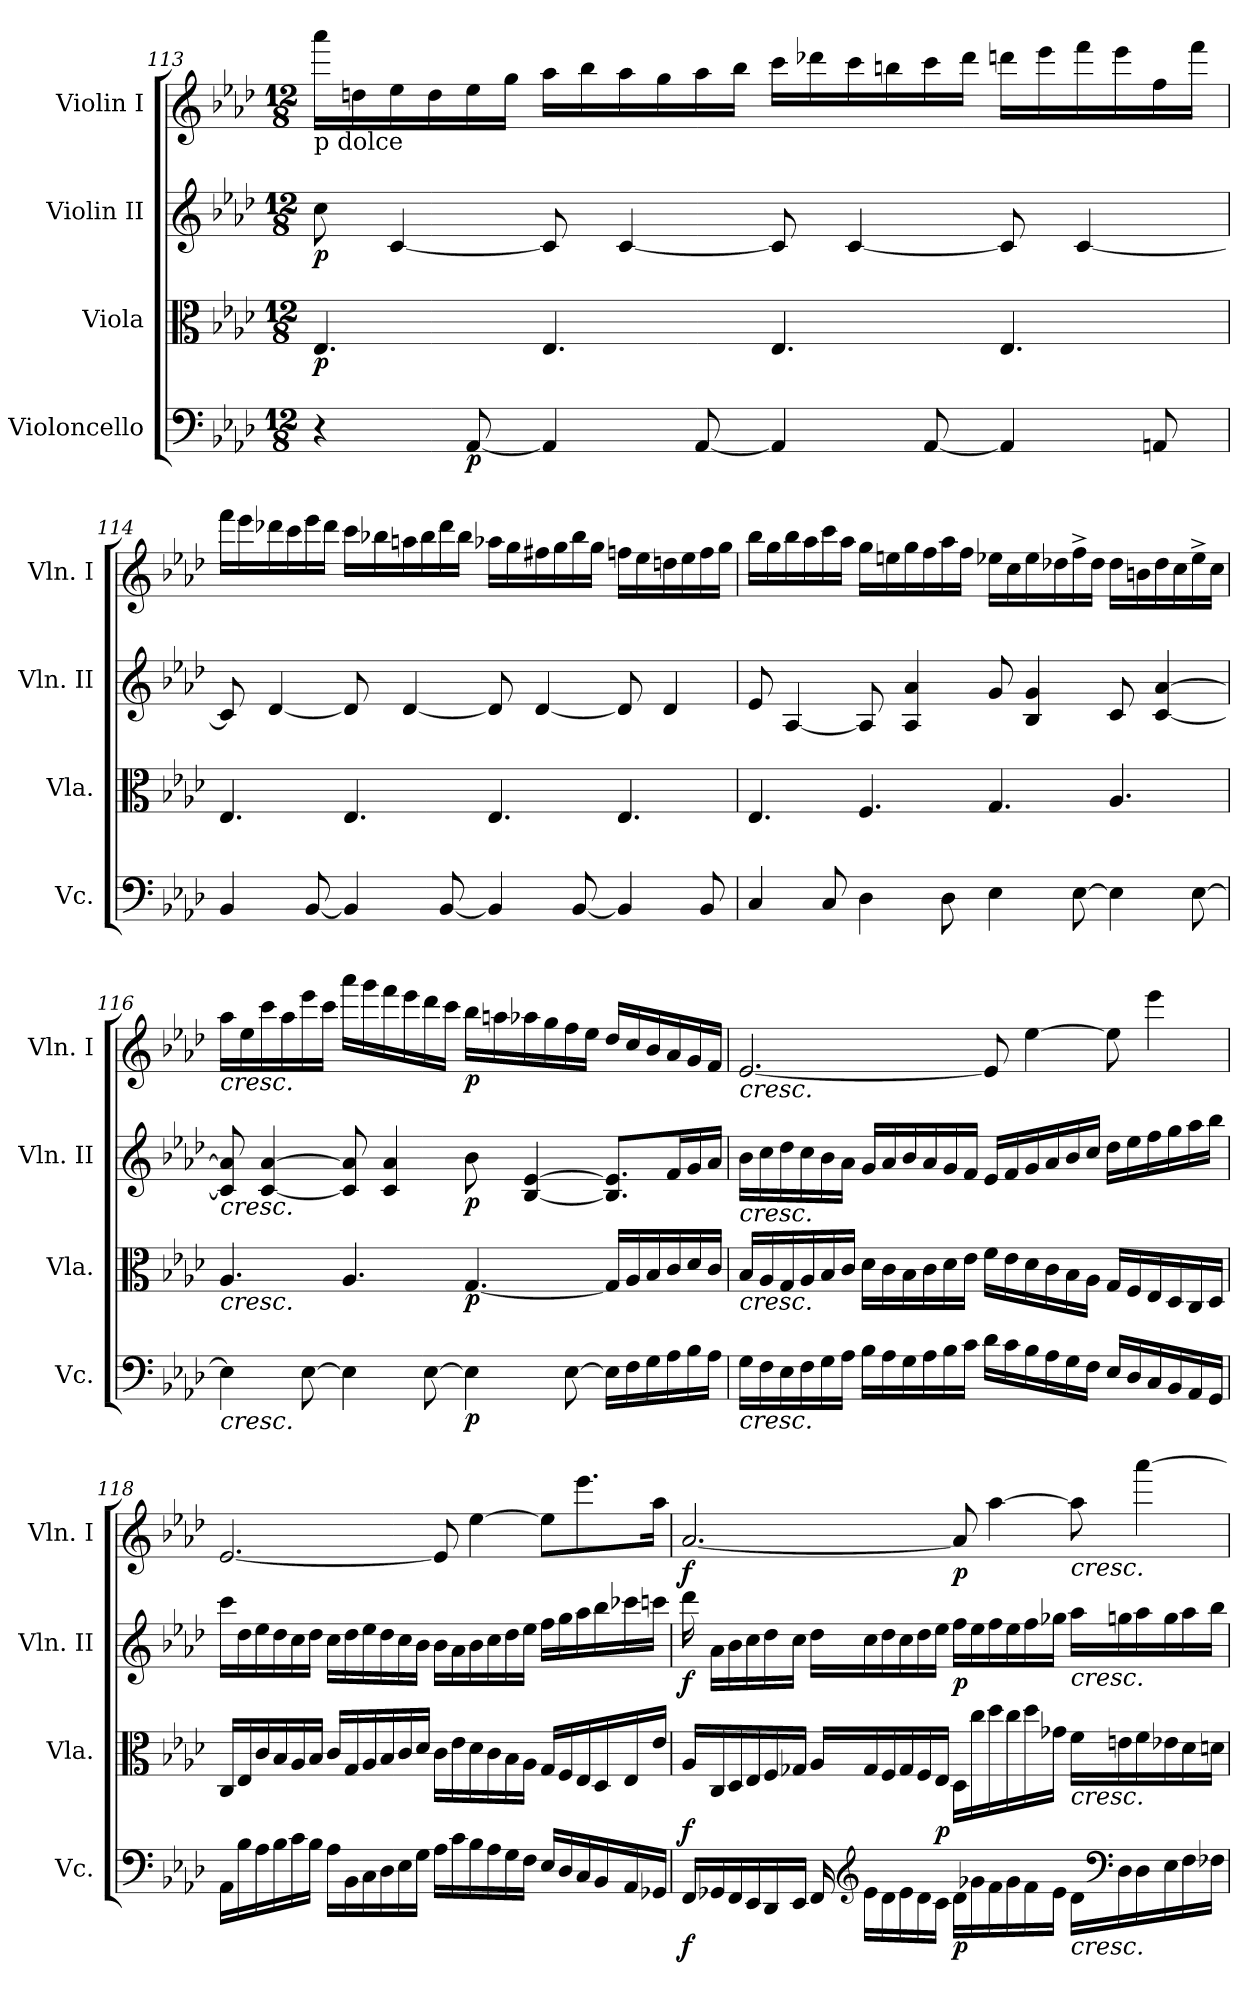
**kern	**dynam	**kern	**dynam	**kern	**dynam	**kern	**dynam
*part4	*part4	*part3	*part3	*part2	*part2	*part1	*part1
*staff4	*staff4	*staff3	*staff3	*staff2	*staff2	*staff1	*staff1
*I"Violoncello	*	*I"Viola	*	*I"Violin II	*	*I"Violin I	*
*I'Vc.	*	*I'Vla.	*	*I'Vln. II	*	*I'Vln. I	*
!!LO:PB:g=z
*clefF4	*	*clefC3	*	*clefG2	*	*clefG2	*
*k[b-e-a-d-]	*	*k[b-e-a-d-]	*	*k[b-e-a-d-]	*	*k[b-e-a-d-]	*
*A-:	*	*A-:	*	*A-:	*	*A-:	*
*M12/8	*	*M12/8	*	*M12/8	*	*M12/8	*
=113	=113	=113	=113	=113	=113	=113	=113
!	!	!	!	!	!	!LO:TX:b:t=p dolce	!
!	!	!	!LO:DY:b	!	!LO:DY:b	!	!
4r	.	4.E-/	p	8cc\	p	16aaa-\LL	.
.	.	.	.	.	.	16ddn\	.
.	.	.	.	[4c/	.	16ee-\	.
.	.	.	.	.	.	16dd\	.
!	!LO:DY:b	!	!	!	!	!	!
[8AA-/	p	.	.	.	.	16ee-\	.
.	.	.	.	.	.	16gg\JJ	.
4AA-/]	.	4.E-/	.	8c/]	.	16aa-\LL	.
.	.	.	.	.	.	16bb-\	.
.	.	.	.	[4c/	.	16aa-\	.
.	.	.	.	.	.	16gg\	.
[8AA-/	.	.	.	.	.	16aa-\	.
.	.	.	.	.	.	16bb-\JJ	.
4AA-/]	.	4.E-/	.	8c/]	.	16ccc\LL	.
.	.	.	.	.	.	16ddd-X\	.
.	.	.	.	[4c/	.	16ccc\	.
.	.	.	.	.	.	16bbn\	.
[8AA-/	.	.	.	.	.	16ccc\	.
.	.	.	.	.	.	16ddd-\JJ	.
4AA-/]	.	4.E-/	.	8c/]	.	16dddn\LL	.
.	.	.	.	.	.	16eee-\	.
.	.	.	.	[4c/	.	16fff\	.
.	.	.	.	.	.	16eee-\	.
8AAn/	.	.	.	.	.	16ff\	.
.	.	.	.	.	.	16fff\JJ	.
!!LO:LB:g=z
=114	=114	=114	=114	=114	=114	=114	=114
4BB-/	.	4.E-/	.	8c/]	.	16fff\LL	.
.	.	.	.	.	.	16eee-\	.
.	.	.	.	[4d-/	.	16ddd-X\	.
.	.	.	.	.	.	16ccc\	.
[8BB-/	.	.	.	.	.	16eee-\	.
.	.	.	.	.	.	16ddd-\JJ	.
4BB-/]	.	4.E-/	.	8d-/]	.	16ccc\LL	.
.	.	.	.	.	.	16bb-X\	.
.	.	.	.	[4d-/	.	16aan\	.
.	.	.	.	.	.	16bb-\	.
[8BB-/	.	.	.	.	.	16ddd-\	.
.	.	.	.	.	.	16bb-\JJ	.
4BB-/]	.	4.E-/	.	8d-/]	.	16aa-X\LL	.
.	.	.	.	.	.	16gg\	.
.	.	.	.	[4d-/	.	16ff#X\	.
.	.	.	.	.	.	16gg\	.
[8BB-/	.	.	.	.	.	16bb-\	.
.	.	.	.	.	.	16gg\JJ	.
4BB-/]	.	4.E-/	.	8d-/]	.	16ffn\LL	.
.	.	.	.	.	.	16ee-\	.
.	.	.	.	4d-/	.	16ddn\	.
.	.	.	.	.	.	16ee-\	.
8BB-/	.	.	.	.	.	16ff\	.
.	.	.	.	.	.	16gg\JJ	.
!!LO:LB:g=z
=115	=115	=115	=115	=115	=115	=115	=115
4C/	.	4.E-/	.	8e-/	.	16bb-\LL	.
.	.	.	.	.	.	16gg\	.
.	.	.	.	[4A-/	.	16bb-\	.
.	.	.	.	.	.	16aa-\	.
8C/	.	.	.	.	.	16ccc\	.
.	.	.	.	.	.	16aa-\JJ	.
4D-\	.	4.F/	.	8A-/]	.	16gg\LL	.
.	.	.	.	.	.	16een\	.
.	.	.	.	4A-/ 4a-/	.	16gg\	.
.	.	.	.	.	.	16ff\	.
8D-\	.	.	.	.	.	16aa-\	.
.	.	.	.	.	.	16ff\JJ	.
4E-\	.	4.G/	.	8g/	.	16ee-X\LL	.
.	.	.	.	.	.	16cc\	.
.	.	.	.	4B-/ 4g/	.	16ee-\	.
.	.	.	.	.	.	16dd-X\	.
[8E-\	.	.	.	.	.	16ff^\	.
.	.	.	.	.	.	16dd-\JJ	.
4E-\]	.	4.A-/	.	8c/	.	16dd-\LL	.
.	.	.	.	.	.	16bn\	.
.	.	.	.	[4c/ [4a-/	.	16dd-\	.
.	.	.	.	.	.	16cc\	.
[8E-\	.	.	.	.	.	16ee-^\	.
.	.	.	.	.	.	16cc\JJ	.
!!LO:PB:g=z
=116	=116	=116	=116	=116	=116	=116	=116
!	!	!	!	!	!	!LO:TX:b:i:t=cresc.	!
!	!	!	!	!LO:TX:b:i:t=cresc.	!	!	!
!	!	!LO:TX:b:i:t=cresc.	!	!	!	!	!
!LO:TX:b:i:t=cresc.	!	!	!	!	!	!	!
4E-\]	.	4.A-/	.	8c/] 8a-/]	.	16aa-\LL	.
.	.	.	.	.	.	16ee-\	.
.	.	.	.	[4c/ [4a-/	.	16ccc\	.
.	.	.	.	.	.	16aa-\	.
[8E-\	.	.	.	.	.	16eee-\	.
.	.	.	.	.	.	16ccc\JJ	.
4E-\]	.	4.A-/	.	8c/] 8a-/]	.	16aaa-\LL	.
.	.	.	.	.	.	16ggg\	.
.	.	.	.	4c/ 4a-/	.	16fff\	.
.	.	.	.	.	.	16eee-\	.
[8E-\	.	.	.	.	.	16ddd-\	.
.	.	.	.	.	.	16ccc\JJ	.
!	!LO:DY:b	!	!LO:DY:b	!	!LO:DY:b	!	!LO:DY:b
4E-\]	p	[4.G/	p	8b-\	p	16bb-\LL	p
.	.	.	.	.	.	16aan\	.
.	.	.	.	[4B-/ [4e-/	.	16aa-X\	.
.	.	.	.	.	.	16gg\	.
[8E-\	.	.	.	.	.	16ff\	.
.	.	.	.	.	.	16ee-\JJ	.
16E-\LL]	.	16G/LL]	.	8.B-/] 8.e-/]L	.	16dd-/LL	.
16F\	.	16A-/	.	.	.	16cc/	.
16G\	.	16B-/	.	.	.	16b-/	.
16A-\	.	16c/	.	16f/L	.	16a-/	.
16B-\	.	16d-/	.	16g/	.	16g/	.
16A-\JJ	.	16c/JJ	.	16a-/JJ	.	16f/JJ	.
!!LO:LB:g=z
=117	=117	=117	=117	=117	=117	=117	=117
!	!	!	!	!	!	!LO:TX:b:i:t=cresc.	!
!	!	!	!	!LO:TX:b:i:t=cresc.	!	!	!
!	!	!LO:TX:b:i:t=cresc.	!	!	!	!	!
!LO:TX:b:i:t=cresc.	!	!	!	!	!	!	!
16G\LL	.	16B-/LL	.	16b-\LL	.	[2.e-/	.
16F\	.	16A-/	.	16cc\	.	.	.
16E-\	.	16G/	.	16dd-\	.	.	.
16F\	.	16A-/	.	16cc\	.	.	.
16G\	.	16B-/	.	16b-\	.	.	.
16A-\JJ	.	16c/JJ	.	16a-\JJ	.	.	.
16B-\LL	.	16d-\LL	.	16g/LL	.	.	.
16A-\	.	16c\	.	16a-/	.	.	.
16G\	.	16B-\	.	16b-/	.	.	.
16A-\	.	16c\	.	16a-/	.	.	.
16B-\	.	16d-\	.	16g/	.	.	.
16c\JJ	.	16e-\JJ	.	16f/JJ	.	.	.
16d-\LL	.	16f\LL	.	16e-/LL	.	8e-/]	.
16c\	.	16e-\	.	16f/	.	.	.
16B-\	.	16d-\	.	16g/	.	[4ee-\	.
16A-\	.	16c\	.	16a-/	.	.	.
16G\	.	16B-\	.	16b-/	.	.	.
16F\JJ	.	16A-\JJ	.	16cc/JJ	.	.	.
16E-/LL	.	16G/LL	.	16dd-\LL	.	8ee-\]	.
16D-/	.	16F/	.	16ee-\	.	.	.
16C/	.	16E-/	.	16ff\	.	4eee-\	.
16BB-/	.	16D-/	.	16gg\	.	.	.
16AA-/	.	16C/	.	16aa-\	.	.	.
16GG/JJ	.	16D-/JJ	.	16bb-\JJ	.	.	.
!!LO:PB:g=z
=118	=118	=118	=118	=118	=118	=118	=118
16AA-\LL	.	16C/LL	.	16ccc\LL	.	[2.e-/	.
16B-\	.	16E-/	.	16dd-\	.	.	.
16A-\	.	16c/	.	16ee-\	.	.	.
16B-\	.	16B-/	.	16dd-\	.	.	.
16c\	.	16A-/	.	16cc\	.	.	.
16B-\JJ	.	16B-/JJ	.	16dd-\JJ	.	.	.
16A-\LL	.	16c/LL	.	16cc\LL	.	.	.
16BB-\	.	16G/	.	16dd-\	.	.	.
16C\	.	16A-/	.	16ee-\	.	.	.
16D-\	.	16B-/	.	16dd-\	.	.	.
16E-\	.	16c/	.	16cc\	.	.	.
16G\JJ	.	16d-/JJ	.	16b-\JJ	.	.	.
16A-\LL	.	16c\LL	.	16b-\LL	.	8e-/]	.
16c\	.	16e-\	.	16a-\	.	.	.
16B-\	.	16d-\	.	16b-\	.	[4ee-\	.
16A-\	.	16c\	.	16cc\	.	.	.
16G\	.	16B-\	.	16dd-\	.	.	.
16F\JJ	.	16A-\JJ	.	16ee-\JJ	.	.	.
16E-/LL	.	16G/LL	.	16ff\LL	.	8ee-\L]	.
16D-/	.	16F/	.	16gg\	.	.	.
16C/	.	16E-/	.	16aa-\	.	8.eee-\	.
16BB-/	.	16D-/	.	16bb-\	.	.	.
16AA-/	.	16E-/	.	16ccc-X\	.	.	.
16GG-X/JJ	.	16e-/JJ	.	16cccn\JJ	.	16aa-\Jk	.
!!LO:LB:g=z
=119	=119	=119	=119	=119	=119	=119	=119
!	!LO:DY:b	!	!LO:DY:b	!	!LO:DY:b	!	!LO:DY:b
16FF/LL	f	16A-/LL	f	16ddd-\	f	[2.a-/	f
16GG-X/	.	16C/	.	16a-\LL	.	.	.
16FF/	.	16D-/	.	16b-\	.	.	.
16EE-/	.	16E-/	.	16cc\	.	.	.
16DD-/	.	16F/	.	16dd-\	.	.	.
16EE-/JJ	.	16G-X/JJ	.	16cc\JJ	.	.	.
16FF/	.	16A-/LL	.	16dd-\LL	.	.	.
*clefG2	*	*	*	*	*	*	*
16e-\LL	.	16G-/	.	16cc\	.	.	.
16d-\	.	16F/	.	16dd-\	.	.	.
16e-\	.	16G-/	.	16cc\	.	.	.
16d-\	.	16F/	.	16dd-\	.	.	.
!	!	!	!LO:DY:b	!	!	!	!
16c\JJ	.	16E-/JJ	p	16ee-\JJ	.	.	.
!	!LO:DY:b	!	!	!	!LO:DY:b	!	!LO:DY:b
16d-\LL	p	16D-\LL	.	16ff\LL	p	8a-/]	p
16g-X\	.	16cc\	.	16ee-\	.	.	.
16f\	.	16dd-\	.	16ff\	.	[4aa-\	.
16g-\	.	16cc\	.	16ee-\	.	.	.
16f\	.	16dd-\	.	16ff\	.	.	.
16e-\JJ	.	16g-X\JJ	.	16gg-X\JJ	.	.	.
!	!	!	!	!	!	!LO:TX:b:i:t=cresc.	!
!	!	!	!	!LO:TX:b:i:t=cresc.	!	!	!
!	!	!LO:TX:b:i:t=cresc.	!	!	!	!	!
!LO:TX:b:i:t=cresc.	!	!	!	!	!	!	!
16d-\LL	.	16f\LL	.	16aa-\LL	.	8aa-\]	.
*clefF4	*	*	*	*	*	*	*
16D-\	.	16en\	.	16ggn\	.	.	.
16D-\	.	16f\	.	16aa-\	.	[4aaa-\	.
16E-\	.	16e-X\	.	16gg\	.	.	.
16F\	.	16d-\	.	16aa-\	.	.	.
16F-X\JJ	.	16dn\JJ	.	16bb-\JJ	.	.	.
=	=	=	=	=	=	=	=
*-	*-	*-	*-	*-	*-	*-	*-
